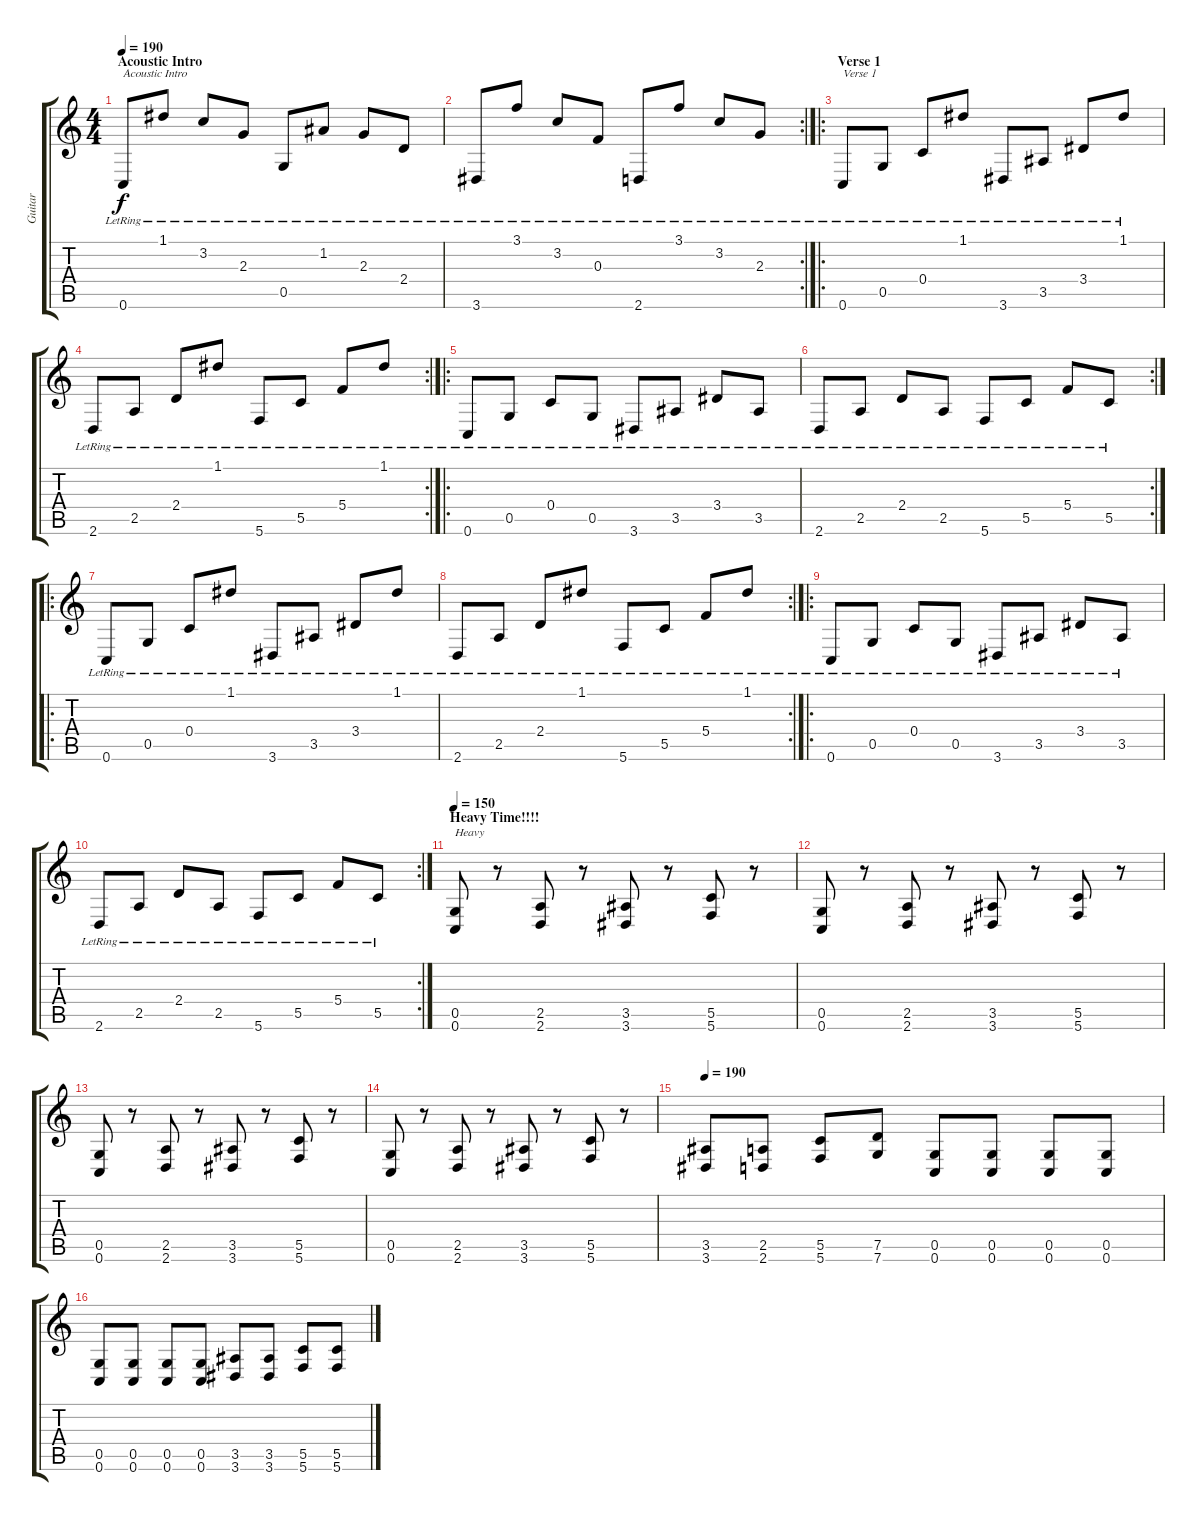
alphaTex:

\track ("Guitar" "Guitar") {instrument distortionguitar}
\staff {score tabs}
\tuning (D4 A3 F3 C3 G2 C2) {hide}
\ts (4 4)
\section ("" "Acoustic Intro")
\tempo 190
\tempo 100
\tempo 190
\clef g2
\ks c
0.6{lr}.8{txt "Acoustic Intro" dy f instrument acousticguitarsteel} 1.1{lr}.8 3.2{lr}.8 2.3{lr}.8 0.5{lr}.8 1.2{lr}.8 2.3{lr}.8 2.4{lr}.8 |
\rc 2
3.6{lr}.8 3.1{lr}.8 3.2{lr}.8 0.3{lr}.8 2.6{lr}.8 3.1{lr}.8 3.2{lr}.8 2.3{lr}.8 |
\ro
\section ("" "Verse 1")
0.6{lr}.8{txt "Verse 1"} 0.5{lr}.8 0.4{lr}.8 1.1{lr}.8 3.6{lr}.8 3.5{lr}.8 3.4{lr}.8 1.1{lr}.8 |
\rc 2
2.6{lr}.8 2.5{lr}.8 2.4{lr}.8 1.1{lr}.8 5.6{lr}.8 5.5{lr}.8 5.4{lr}.8 1.1{lr}.8 |
\ro
0.6{lr}.8 0.5{lr}.8 0.4{lr}.8 0.5{lr}.8 3.6{lr}.8 3.5{lr}.8 3.4{lr}.8 3.5{lr}.8 |
\rc 2
2.6{lr}.8 2.5{lr}.8 2.4{lr}.8 2.5{lr}.8 5.6{lr}.8 5.5{lr}.8 5.4{lr}.8 5.5{lr}.8 |
\ro
0.6{lr}.8 0.5{lr}.8 0.4{lr}.8 1.1{lr}.8 3.6{lr}.8 3.5{lr}.8 3.4{lr}.8 1.1{lr}.8 |
\rc 2
2.6{lr}.8 2.5{lr}.8 2.4{lr}.8 1.1{lr}.8 5.6{lr}.8 5.5{lr}.8 5.4{lr}.8 1.1{lr}.8 |
\ro
0.6{lr}.8 0.5{lr}.8 0.4{lr}.8 0.5{lr}.8 3.6{lr}.8 3.5{lr}.8 3.4{lr}.8 3.5{lr}.8 |
\rc 2
2.6{lr}.8 2.5{lr}.8 2.4{lr}.8 2.5{lr}.8 5.6{lr}.8 5.5{lr}.8 5.4{lr}.8 5.5{lr}.8 |
\section ("" "Heavy Time!!!!")
\tempo 150
(0.5 0.6).8{txt "Heavy" instrument distortionguitar} r.8 (2.5 2.6).8 r.8 (3.5 3.6).8 r.8 (5.5 5.6).8 r.8 |
(0.5 0.6).8{instrument distortionguitar} r.8 (2.5 2.6).8 r.8 (3.5 3.6).8 r.8 (5.5 5.6).8 r.8 |
(0.5 0.6).8{instrument distortionguitar} r.8 (2.5 2.6).8 r.8 (3.5 3.6).8 r.8 (5.5 5.6).8 r.8 |
(0.5 0.6).8{instrument distortionguitar} r.8 (2.5 2.6).8 r.8 (3.5 3.6).8 r.8 (5.5 5.6).8 r.8 |
\tempo 190
(3.5 3.6).8 (2.5 2.6).8 (5.5 5.6).8 (7.5 7.6).8 (0.5 0.6).8 (0.5 0.6).8 (0.5 0.6).8 (0.5 0.6).8 |
(0.5 0.6).8 (0.5 0.6).8 (0.5 0.6).8 (0.5 0.6).8 (3.5 3.6).8 (3.5 3.6).8 (5.5 5.6).8 (5.5 5.6).8
